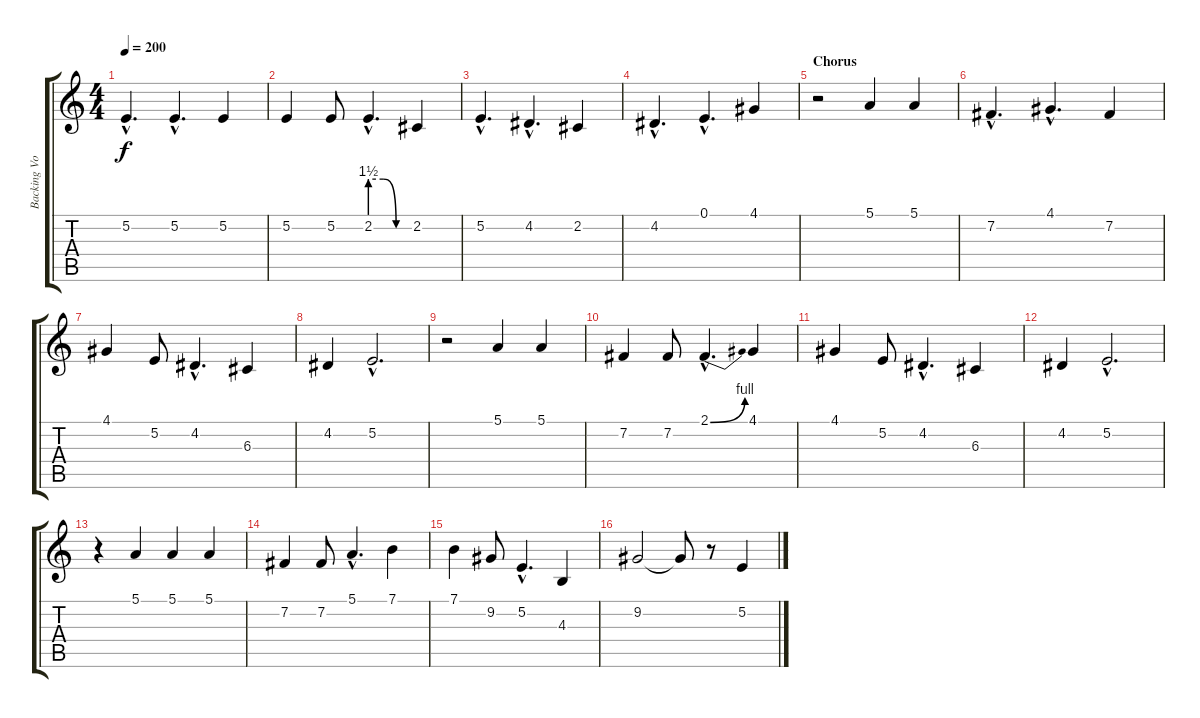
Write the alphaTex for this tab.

\track ("Backing Vocals" "Backing Vo") {instrument lead2sawtooth}
\staff {score tabs}
\tuning (E4 B3 G3 D3 A2 E2) {hide}
\ts (4 4)
\tempo 200
\clef g2
\ks c
5.2{hac}.4{d dy f} 5.2{hac}.4{d} 5.2.4 |
5.2.4 5.2.8 2.2{be (custom 0 6 20 6 40 0 60 0) hac}.4{d} 2.2.4 |
5.2{hac}.4{d} 4.2{hac}.4{d} 2.2.4 |
4.2{hac}.4{d} 0.1{hac}.4{d} 4.1.4 |
\section ("" "Chorus")
r.2 5.1.4 5.1.4 |
7.2{hac}.4{d} 4.1{hac}.4{d} 7.2.4 |
4.1.4 5.2.8 4.2{hac}.4{d} 6.3.4 |
4.2.4 5.2{hac}.2{d} |
r.2 5.1.4 5.1.4 |
7.2.4 7.2.8 2.1{be (bend 0 0 60 4) hac}.4{d} 4.1.4 |
4.1.4 5.2.8 4.2{hac}.4{d} 6.3.4 |
4.2.4 5.2{hac}.2{d} |
r.4 5.1.4 5.1.4 5.1.4 |
7.2.4 7.2.8 5.1{hac}.4{d} 7.1.4 |
7.1.4 9.2.8 5.2{hac}.4{d} 4.3.4 |
9.2.2 9.2{t}.8 r.8 5.2.4
